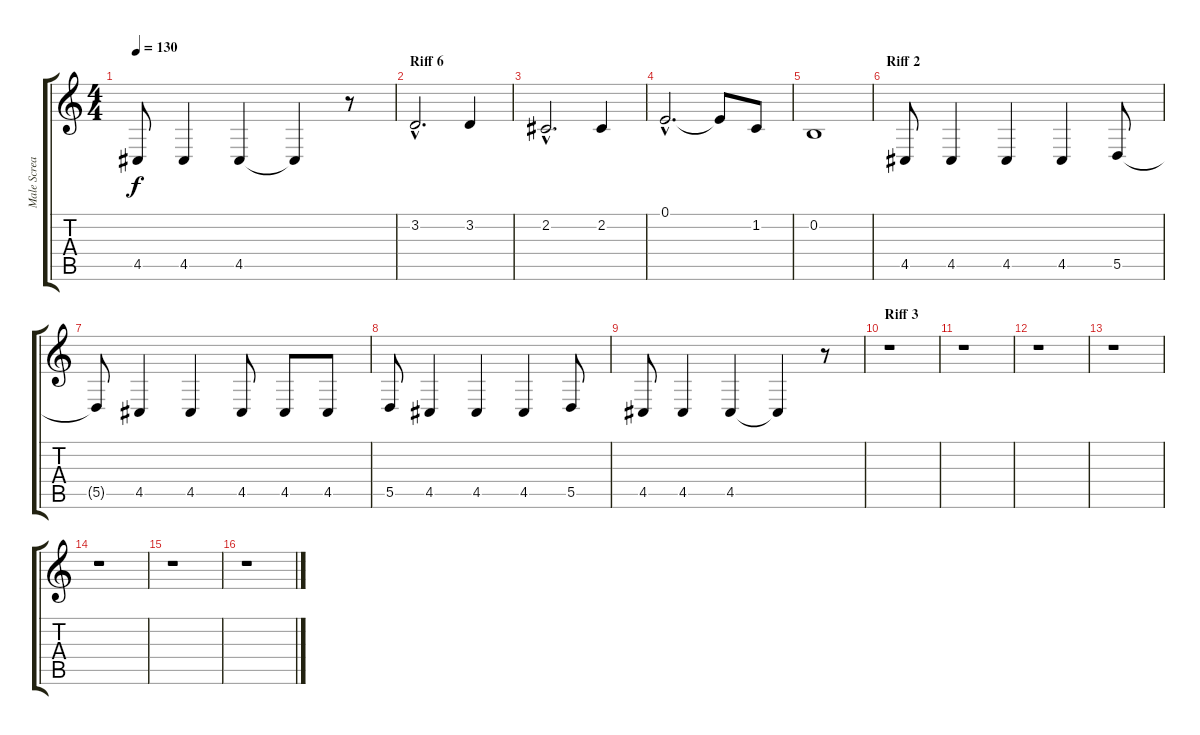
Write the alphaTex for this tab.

\track ("Male Screams/ Vocals" "Male Screa") {instrument lead6voice}
\staff {score tabs}
\tuning (E4 B3 G3 D3 A2 E2) {hide}
\ts (4 4)
\tempo 130
\clef g2
\ks c
4.5.8{dy f} 4.5.4 4.5.4 4.5{t}.4 r.8 |
\section ("" "Riff 6")
3.2{hac}.2{d} 3.2.4 |
2.2{hac}.2{d} 2.2.4 |
0.1{hac}.2{d} 0.1{t}.8 1.2.8 |
0.2.1 |
\section ("" "Riff 2")
4.5.8 4.5.4 4.5.4 4.5.4 5.5.8 |
5.5{t}.8 4.5.4 4.5.4 4.5.8 4.5.8 4.5.8 |
5.5.8 4.5.4 4.5.4 4.5.4 5.5.8 |
4.5.8 4.5.4 4.5.4 4.5{t}.4 r.8 |
\section ("" "Riff 3")
r.1 |
r.1 |
r.1 |
r.1 |
r.1 |
r.1 |
r.1
